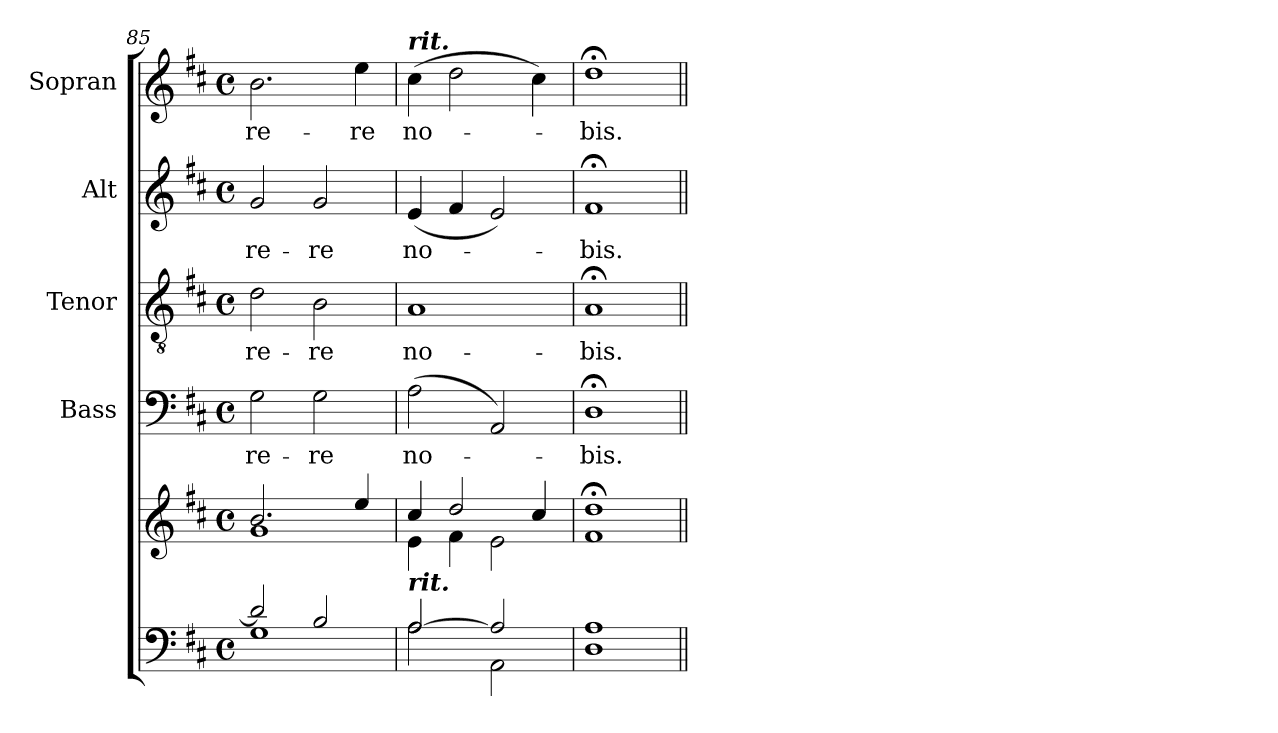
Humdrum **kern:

**kern	**kern	**kern	**text	**kern	**text	**kern	**text	**kern	**text
*part5	*part5	*part4	*part4	*part3	*part3	*part2	*part2	*part1	*part1
*staff6	*staff5	*staff4	*staff4	*staff3	*staff3	*staff2	*staff2	*staff1	*staff1
*	*	*I"Bass	*	*I"Tenor	*	*I"Alt	*	*I"Sopran	*
*	*	*I'B.	*	*I'T.	*	*I'A.	*	*I'S.	*
*clefF4	*clefG2	*clefF4	*	*clefGv2	*	*clefG2	*	*clefG2	*
*k[f#c#]	*k[f#c#]	*k[f#c#]	*	*k[f#c#]	*	*k[f#c#]	*	*k[f#c#]	*
*D:	*D:	*D:	*	*D:	*	*D:	*	*D:	*
*M4/4	*M4/4	*M4/4	*	*M4/4	*	*M4/4	*	*M4/4	*
*met(c)	*met(c)	*met(c)	*	*met(c)	*	*met(c)	*	*met(c)	*
=85	=85	=85	=85	=85	=85	=85	=85	=85	=85
*^	*^	*	*	*	*	*	*	*	*
!	!	!	!	!	!LO:LY:b	!	!LO:LY:b	!	!LO:LY:b	!	!LO:LY:b
2d/]	1G	2.b/	1g	2G\	-re-	2d\	-re-	2g/	-re-	2.b\	-re-
!	!	!	!	!	!LO:LY:b	!	!LO:LY:b	!	!LO:LY:b	!	!
2B/	.	.	.	2G\	-re	2B\	-re	2g/	-re	.	.
!	!	!	!	!	!	!	!	!	!	!	!LO:LY:b
.	.	4ee/	.	.	.	.	.	.	.	4ee\	-re
!!LO:LB:g=z
=86	=86	=86	=86	=86	=86	=86	=86	=86	=86	=86	=86
!	!	!	!	!	!	!	!	!	!	!LO:TX:a:Bi:t=rit.	!
!	!	!LO:TX:b:Bi:t=rit.	!	!	!	!	!	!	!	!	!
!	!	!	!	!	!LO:LY:b	!	!LO:LY:b	!	!LO:LY:b	!	!LO:LY:b
[>2A/	2A\	4cc#/	4e\	(>2A\	no-	1A	no-	(<4e/	no-	(>4cc#\	no-
.	.	2dd/	4f#\	.	.	.	.	4f#/	.	2dd\	.
2A/]	2AA\	.	2e\	2AA/)	.	.	.	2e/)	.	.	.
.	.	4cc#/	.	.	.	.	.	.	.	4cc#\)	.
=87	=87	=87	=87	=87	=87	=87	=87	=87	=87	=87	=87
!	!	!	!	!	!LO:LY:b	!	!LO:LY:b	!	!LO:LY:b	!	!LO:LY:b
1A	1D	1dd;<	1f#	1D;<	-bis.	1A;<	-bis.	1f#;<	-bis.	1dd;<	-bis.
*v	*v	*	*	*	*	*	*	*	*	*	*
*	*v	*v	*	*	*	*	*	*	*	*
=||	=||	=||	=||	=||	=||	=||	=||	=||	=||
*-	*-	*-	*-	*-	*-	*-	*-	*-	*-
